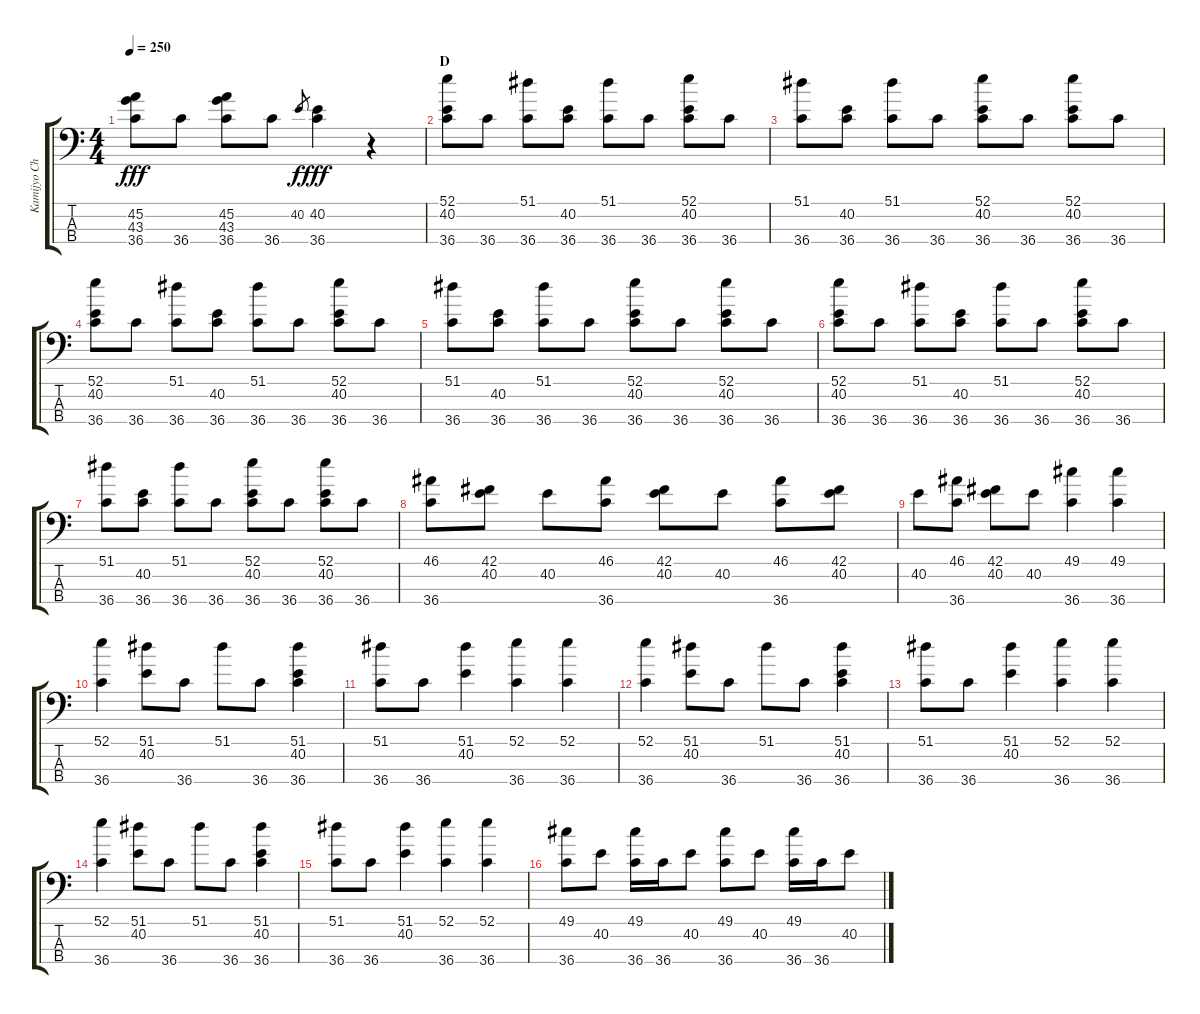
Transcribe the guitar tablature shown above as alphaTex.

\track ("Kamijyo Chihiro-DRUMS" "Kamijyo Ch") {instrument acousticgrandpiano}
\staff {score tabs}
\tuning (C-1 C-1 C-1 C-1) {hide}
\ts (4 4)
\tempo 250
\clef f4
\ks c
(45.2 43.3 36.4).8{dy fff} 36.4.8 (45.2 43.3 36.4).8 36.4.8 40.2.8{gr dy f} (40.2 36.4).4{dy fff} r.4 |
\section ("" "D")
(52.1 40.2 36.4).8 36.4.8 (51.1 36.4).8 (40.2 36.4).8 (51.1 36.4).8 36.4.8 (52.1 40.2 36.4).8 36.4.8 |
(51.1 36.4).8 (40.2 36.4).8 (51.1 36.4).8 36.4.8 (52.1 40.2 36.4).8 36.4.8 (52.1 40.2 36.4).8 36.4.8 |
(52.1 40.2 36.4).8 36.4.8 (51.1 36.4).8 (40.2 36.4).8 (51.1 36.4).8 36.4.8 (52.1 40.2 36.4).8 36.4.8 |
(51.1 36.4).8 (40.2 36.4).8 (51.1 36.4).8 36.4.8 (52.1 40.2 36.4).8 36.4.8 (52.1 40.2 36.4).8 36.4.8 |
(52.1 40.2 36.4).8 36.4.8 (51.1 36.4).8 (40.2 36.4).8 (51.1 36.4).8 36.4.8 (52.1 40.2 36.4).8 36.4.8 |
(51.1 36.4).8 (40.2 36.4).8 (51.1 36.4).8 36.4.8 (52.1 40.2 36.4).8 36.4.8 (52.1 40.2 36.4).8 36.4.8 |
(46.1 36.4).8 (42.1 40.2).8 40.2.8 (46.1 36.4).8 (42.1 40.2).8 40.2.8 (46.1 36.4).8 (42.1 40.2).8 |
40.2.8 (46.1 36.4).8 (42.1 40.2).8 40.2.8 (49.1 36.4).4 (49.1 36.4).4 |
(52.1 36.4).4 (51.1 40.2).8 36.4.8 51.1.8 36.4.8 (51.1 40.2 36.4).4 |
(51.1 36.4).8 36.4.8 (51.1 40.2).4 (52.1 36.4).4 (52.1 36.4).4 |
(52.1 36.4).4 (51.1 40.2).8 36.4.8 51.1.8 36.4.8 (51.1 40.2 36.4).4 |
(51.1 36.4).8 36.4.8 (51.1 40.2).4 (52.1 36.4).4 (52.1 36.4).4 |
(52.1 36.4).4 (51.1 40.2).8 36.4.8 51.1.8 36.4.8 (51.1 40.2 36.4).4 |
(51.1 36.4).8 36.4.8 (51.1 40.2).4 (52.1 36.4).4 (52.1 36.4).4 |
(49.1 36.4).8 40.2.8 (49.1 36.4).16 36.4.16 40.2.8 (49.1 36.4).8 40.2.8 (49.1 36.4).16 36.4.16 40.2.8
